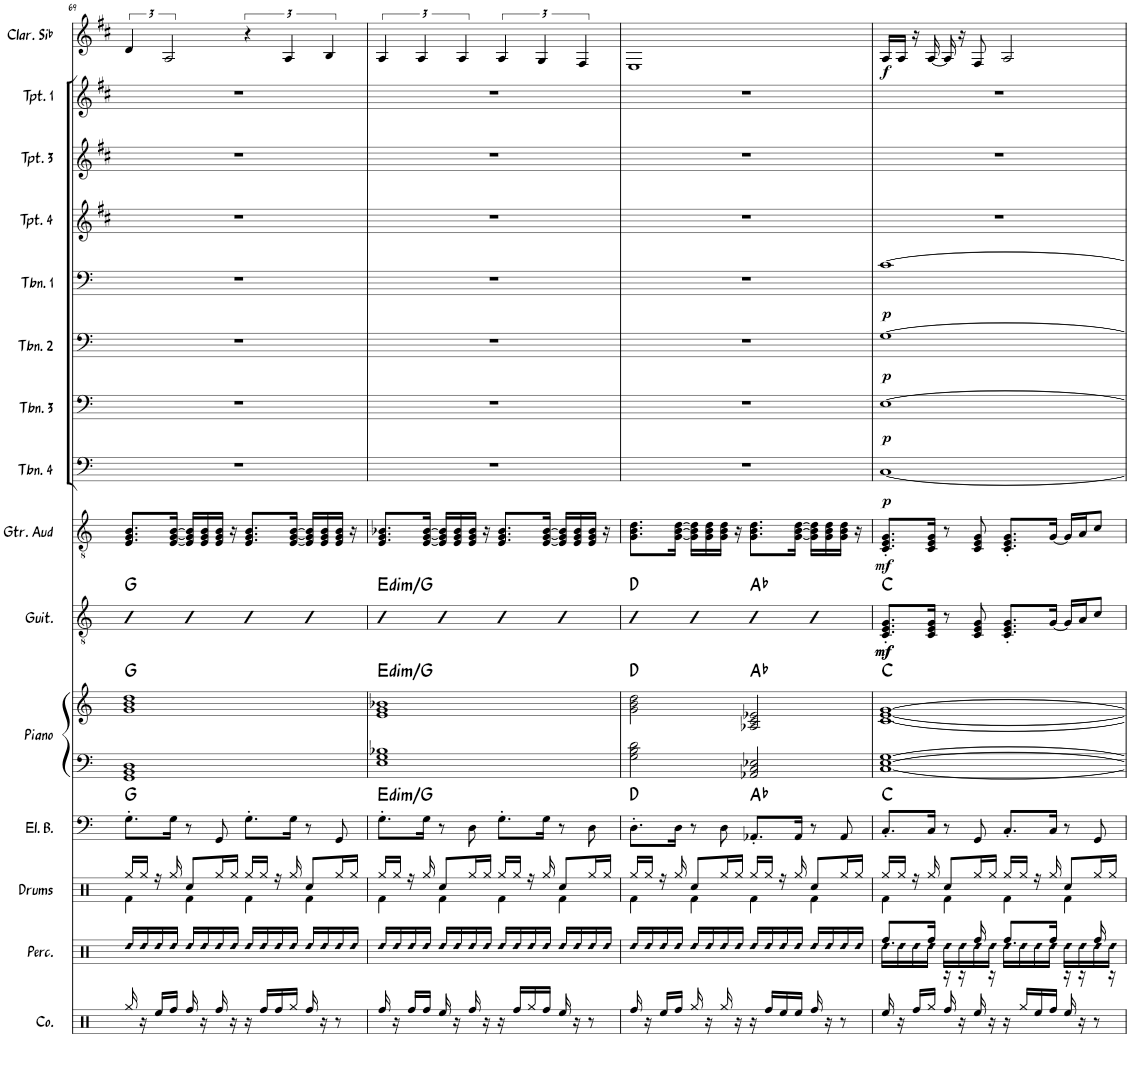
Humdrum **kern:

**kern	**kern	**kern	**kern	**harte	**kern	**kern	**harte	**kern	**dynam	**harte	**kern	**dynam	**kern	**dynam	**kern	**dynam	**kern	**dynam	**kern	**dynam	**kern	**kern	**kern	**kern	**dynam
*part15	*part14	*part13	*part12	*part12	*part11	*part11	*part11	*part10	*part10	*part10	*part9	*part9	*part8	*part8	*part7	*part7	*part6	*part6	*part5	*part5	*part4	*part3	*part2	*part1	*part1
*staff16	*staff15	*staff14	*staff13	*	*staff12	*staff11	*	*staff10	*staff10	*	*staff9	*staff9	*staff8	*staff8	*staff7	*staff7	*staff6	*staff6	*staff5	*staff5	*staff4	*staff3	*staff2	*staff1	*staff1
*I"Congas	*I"Percussion	*I"Drums	*I"Electric Bass	*	*I"Piano	*	*	*I"Guitar	*	*	*I"Guitar Audio	*	*I"Trombone 4	*	*I"Trombone 3	*	*I"Trombone 2	*	*I"Trombone 1	*	*I"Trumpet 4	*I"Trumpet 3	*I"Trumpet 1	*I"Clarinette en Sib	*
*I'Co.	*I'Perc.	*I'Drums	*I'El. B.	*	*I'Piano	*	*	*I'Guit.	*	*	*I'Gtr. Aud	*	*I'Tbn. 4	*	*I'Tbn. 3	*	*I'Tbn. 2	*	*I'Tbn. 1	*	*I'Tpt. 4	*I'Tpt. 3	*I'Tpt. 1	*I'Clar. Sib	*
!!LO:PB:g=z
*clefX	*clefX	*clefX	*clefF4	*	*clefF4	*clefG2	*	*clefGv2	*	*	*clefGv2	*	*clefF4	*	*clefF4	*	*clefF4	*	*clefF4	*	*clefG2	*clefG2	*clefG2	*clefG2	*
*	*	*	*Trd7c12	*	*	*	*	*	*	*	*	*	*	*	*	*	*	*	*	*	*Trd1c2	*Trd1c2	*Trd1c2	*Trd1c2	*
*k[]	*k[]	*k[]	*k[]	*	*k[]	*k[]	*	*k[]	*	*	*k[]	*	*k[]	*	*k[]	*	*k[]	*	*k[]	*	*k[f#c#]	*k[f#c#]	*k[f#c#]	*k[f#c#]	*
*M4/4	*M4/4	*M4/4	*M4/4	*	*M4/4	*M4/4	*	*M4/4	*	*	*M4/4	*	*M4/4	*	*M4/4	*	*M4/4	*	*M4/4	*	*M4/4	*M4/4	*M4/4	*M4/4	*
=69	=69	=69	=69	=69	=69	=69	=69	=69	=69	=69	=69	=69	=69	=69	=69	=69	=69	=69	=69	=69	=69	=69	=69	=69	=69
!	!LO:N:head=diamond	!	!	!	!	!	!	!	!	!	!	!	!	!	!	!	!	!	!	!	!	!	!	!	!
*	*	*^	*	*	*	*	*	*	*	*	*	*	*	*	*	*	*	*	*	*	*	*	*	*	*
16Rgg/	16Rdd/LL	16Rgg/LL	4Rf\	8.G'\L	G:maj	1GG 1BB 1D	1g 1b 1dd	G:maj	4B	.	G:maj	8.E/ 8.G/ 8.B/L	.	1r	.	1r	.	1r	.	1r	.	1r	1r	1r	6d/	.
!	!LO:N:head=diamond	!	!	!	!	!	!	!	!	!	!	!	!	!	!	!	!	!	!	!	!	!	!	!	!	!
16r	16Rdd/	16Rgg/JJ	.	.	.	.	.	.	.	.	.	.	.	.	.	.	.	.	.	.	.	.	.	.	.	.
!	!LO:N:head=diamond	!	!	!	!	!	!	!	!	!	!	!	!	!	!	!	!	!	!	!	!	!	!	!	!	!
16Ree/LL	16Rdd/	16r	.	.	.	.	.	.	.	.	.	.	.	.	.	.	.	.	.	.	.	.	.	.	.	.
.	.	.	.	.	.	.	.	.	.	.	.	.	.	.	.	.	.	.	.	.	.	.	.	.	3A/	.
!	!LO:N:head=diamond	!	!	!	!	!	!	!	!	!	!	!	!	!	!	!	!	!	!	!	!	!	!	!	!	!
16Rff/JJ	16Rdd/JJ	16Rgg/	.	16G\Jk	.	.	.	.	.	.	.	[16E/ [16G/ [16B/Jk	.	.	.	.	.	.	.	.	.	.	.	.	.	.
!	!LO:N:head=diamond	!	!	!	!	!	!	!	!	!	!	!	!	!	!	!	!	!	!	!	!	!	!	!	!	!
16Rff/	16Rdd/LL	8Rcc/L	4Rf\	8r	.	.	.	.	4B	.	.	16E/] 16G/] 16B/]LL	.	.	.	.	.	.	.	.	.	.	.	.	.	.
!	!LO:N:head=diamond	!	!	!	!	!	!	!	!	!	!	!	!	!	!	!	!	!	!	!	!	!	!	!	!	!
16r	16Rdd/	.	.	.	.	.	.	.	.	.	.	16E/ 16G/ 16B/	.	.	.	.	.	.	.	.	.	.	.	.	.	.
!	!LO:N:head=diamond	!	!	!	!	!	!	!	!	!	!	!	!	!	!	!	!	!	!	!	!	!	!	!	!	!
16Rff/	16Rdd/	16Rgg/L	.	8GG/	.	.	.	.	.	.	.	16E/ 16G/ 16B/JJ	.	.	.	.	.	.	.	.	.	.	.	.	.	.
!	!LO:N:head=diamond	!	!	!	!	!	!	!	!	!	!	!	!	!	!	!	!	!	!	!	!	!	!	!	!	!
16r	16Rdd/JJ	16Rgg/JJ	.	.	.	.	.	.	.	.	.	16r	.	.	.	.	.	.	.	.	.	.	.	.	.	.
!	!LO:N:head=diamond	!	!	!	!	!	!	!	!	!	!	!	!	!	!	!	!	!	!	!	!	!	!	!	!	!
16r	16Rdd/LL	16Rgg/LL	4Rf\	8.G'\L	.	.	.	.	4B	.	.	8.E/ 8.G/ 8.B/L	.	.	.	.	.	.	.	.	.	.	.	.	6r	.
!	!LO:N:head=diamond	!	!	!	!	!	!	!	!	!	!	!	!	!	!	!	!	!	!	!	!	!	!	!	!	!
16Rff/LL	16Rdd/	16Rgg/JJ	.	.	.	.	.	.	.	.	.	.	.	.	.	.	.	.	.	.	.	.	.	.	.	.
!	!LO:N:head=diamond	!	!	!	!	!	!	!	!	!	!	!	!	!	!	!	!	!	!	!	!	!	!	!	!	!
16Rff/	16Rdd/	16r	.	.	.	.	.	.	.	.	.	.	.	.	.	.	.	.	.	.	.	.	.	.	.	.
.	.	.	.	.	.	.	.	.	.	.	.	.	.	.	.	.	.	.	.	.	.	.	.	.	6A/	.
!	!LO:N:head=diamond	!	!	!	!	!	!	!	!	!	!	!	!	!	!	!	!	!	!	!	!	!	!	!	!	!
16Rgg/JJ	16Rdd/JJ	16Rgg/	.	16G\Jk	.	.	.	.	.	.	.	[16E/ [16G/ [16B/Jk	.	.	.	.	.	.	.	.	.	.	.	.	.	.
!	!LO:N:head=diamond	!	!	!	!	!	!	!	!	!	!	!	!	!	!	!	!	!	!	!	!	!	!	!	!	!
16Rff/	16Rdd/LL	8Rcc/L	4Rf\	8r	.	.	.	.	4B	.	.	16E/] 16G/] 16B/]LL	.	.	.	.	.	.	.	.	.	.	.	.	.	.
!	!LO:N:head=diamond	!	!	!	!	!	!	!	!	!	!	!	!	!	!	!	!	!	!	!	!	!	!	!	!	!
16r	16Rdd/	.	.	.	.	.	.	.	.	.	.	16E/ 16G/ 16B/	.	.	.	.	.	.	.	.	.	.	.	.	.	.
.	.	.	.	.	.	.	.	.	.	.	.	.	.	.	.	.	.	.	.	.	.	.	.	.	6B/	.
!	!LO:N:head=diamond	!	!	!	!	!	!	!	!	!	!	!	!	!	!	!	!	!	!	!	!	!	!	!	!	!
8r	16Rdd/	16Rgg/L	.	8GG/	.	.	.	.	.	.	.	16E/ 16G/ 16B/JJ	.	.	.	.	.	.	.	.	.	.	.	.	.	.
!	!LO:N:head=diamond	!	!	!	!	!	!	!	!	!	!	!	!	!	!	!	!	!	!	!	!	!	!	!	!	!
.	16Rdd/JJ	16Rgg/JJ	.	.	.	.	.	.	.	.	.	16r	.	.	.	.	.	.	.	.	.	.	.	.	.	.
=70	=70	=70	=70	=70	=70	=70	=70	=70	=70	=70	=70	=70	=70	=70	=70	=70	=70	=70	=70	=70	=70	=70	=70	=70	=70	=70
!	!LO:N:head=diamond	!	!	!	!LO:H:kt=dim	!	!	!LO:H:kt=dim	!	!	!LO:H:kt=dim	!	!	!	!	!	!	!	!	!	!	!	!	!	!	!
16Rff/	16Rdd/LL	16Rgg/LL	4Rf\	8.G'\L	E:dim/b3	1E 1G 1B-X	1e 1g 1b-X	E:dim/b3	4G	.	E:dim/b3	8.E/ 8.G/ 8.B-X/L	.	1r	.	1r	.	1r	.	1r	.	1r	1r	1r	6A/	.
!	!LO:N:head=diamond	!	!	!	!	!	!	!	!	!	!	!	!	!	!	!	!	!	!	!	!	!	!	!	!	!
16r	16Rdd/	16Rgg/JJ	.	.	.	.	.	.	.	.	.	.	.	.	.	.	.	.	.	.	.	.	.	.	.	.
!	!LO:N:head=diamond	!	!	!	!	!	!	!	!	!	!	!	!	!	!	!	!	!	!	!	!	!	!	!	!	!
16Rff/LL	16Rdd/	16r	.	.	.	.	.	.	.	.	.	.	.	.	.	.	.	.	.	.	.	.	.	.	.	.
.	.	.	.	.	.	.	.	.	.	.	.	.	.	.	.	.	.	.	.	.	.	.	.	.	6A/	.
!	!LO:N:head=diamond	!	!	!	!	!	!	!	!	!	!	!	!	!	!	!	!	!	!	!	!	!	!	!	!	!
16Rff/JJ	16Rdd/JJ	16Rgg/	.	16G\Jk	.	.	.	.	.	.	.	[16E/ [16G/ [16B-/Jk	.	.	.	.	.	.	.	.	.	.	.	.	.	.
!	!LO:N:head=diamond	!	!	!	!	!	!	!	!	!	!	!	!	!	!	!	!	!	!	!	!	!	!	!	!	!
16Ree/	16Rdd/LL	8Rcc/L	4Rf\	8r	.	.	.	.	4Bn	.	.	16E/] 16G/] 16B-/]LL	.	.	.	.	.	.	.	.	.	.	.	.	.	.
!	!LO:N:head=diamond	!	!	!	!	!	!	!	!	!	!	!	!	!	!	!	!	!	!	!	!	!	!	!	!	!
16r	16Rdd/	.	.	.	.	.	.	.	.	.	.	16E/ 16G/ 16B-/	.	.	.	.	.	.	.	.	.	.	.	.	.	.
.	.	.	.	.	.	.	.	.	.	.	.	.	.	.	.	.	.	.	.	.	.	.	.	.	6A/	.
!	!LO:N:head=diamond	!	!	!	!	!	!	!	!	!	!	!	!	!	!	!	!	!	!	!	!	!	!	!	!	!
16Rff/	16Rdd/	16Rgg/L	.	8D\	.	.	.	.	.	.	.	16E/ 16G/ 16B-/JJ	.	.	.	.	.	.	.	.	.	.	.	.	.	.
!	!LO:N:head=diamond	!	!	!	!	!	!	!	!	!	!	!	!	!	!	!	!	!	!	!	!	!	!	!	!	!
16r	16Rdd/JJ	16Rgg/JJ	.	.	.	.	.	.	.	.	.	16r	.	.	.	.	.	.	.	.	.	.	.	.	.	.
!	!LO:N:head=diamond	!	!	!	!	!	!	!	!	!	!	!	!	!	!	!	!	!	!	!	!	!	!	!	!	!
16r	16Rdd/LL	16Rgg/LL	4Rf\	8.G'\L	.	.	.	.	4B	.	.	8.E/ 8.G/ 8.B-/L	.	.	.	.	.	.	.	.	.	.	.	.	6A/	.
!	!LO:N:head=diamond	!	!	!	!	!	!	!	!	!	!	!	!	!	!	!	!	!	!	!	!	!	!	!	!	!
16Rff/LL	16Rdd/	16Rgg/JJ	.	.	.	.	.	.	.	.	.	.	.	.	.	.	.	.	.	.	.	.	.	.	.	.
!	!LO:N:head=diamond	!	!	!	!	!	!	!	!	!	!	!	!	!	!	!	!	!	!	!	!	!	!	!	!	!
16Rgg/	16Rdd/	16r	.	.	.	.	.	.	.	.	.	.	.	.	.	.	.	.	.	.	.	.	.	.	.	.
.	.	.	.	.	.	.	.	.	.	.	.	.	.	.	.	.	.	.	.	.	.	.	.	.	6G/	.
!	!LO:N:head=diamond	!	!	!	!	!	!	!	!	!	!	!	!	!	!	!	!	!	!	!	!	!	!	!	!	!
16Rff/JJ	16Rdd/JJ	16Rgg/	.	16G\Jk	.	.	.	.	.	.	.	[16E/ [16G/ [16B-/Jk	.	.	.	.	.	.	.	.	.	.	.	.	.	.
!	!LO:N:head=diamond	!	!	!	!	!	!	!	!	!	!	!	!	!	!	!	!	!	!	!	!	!	!	!	!	!
16Ree/	16Rdd/LL	8Rcc/L	4Rf\	8r	.	.	.	.	4B	.	.	16E/] 16G/] 16B-/]LL	.	.	.	.	.	.	.	.	.	.	.	.	.	.
!	!LO:N:head=diamond	!	!	!	!	!	!	!	!	!	!	!	!	!	!	!	!	!	!	!	!	!	!	!	!	!
16r	16Rdd/	.	.	.	.	.	.	.	.	.	.	16E/ 16G/ 16B-/	.	.	.	.	.	.	.	.	.	.	.	.	.	.
.	.	.	.	.	.	.	.	.	.	.	.	.	.	.	.	.	.	.	.	.	.	.	.	.	6F#/	.
!	!LO:N:head=diamond	!	!	!	!	!	!	!	!	!	!	!	!	!	!	!	!	!	!	!	!	!	!	!	!	!
8r	16Rdd/	16Rgg/L	.	8D\	.	.	.	.	.	.	.	16E/ 16G/ 16B-/JJ	.	.	.	.	.	.	.	.	.	.	.	.	.	.
!	!LO:N:head=diamond	!	!	!	!	!	!	!	!	!	!	!	!	!	!	!	!	!	!	!	!	!	!	!	!	!
.	16Rdd/JJ	16Rgg/JJ	.	.	.	.	.	.	.	.	.	16r	.	.	.	.	.	.	.	.	.	.	.	.	.	.
=71	=71	=71	=71	=71	=71	=71	=71	=71	=71	=71	=71	=71	=71	=71	=71	=71	=71	=71	=71	=71	=71	=71	=71	=71	=71	=71
!	!LO:N:head=diamond	!	!	!	!	!	!	!	!	!	!	!	!	!	!	!	!	!	!	!	!	!	!	!	!	!
16Rff/	16Rdd/LL	16Rgg/LL	4Rf\	8.D'\L	D:maj	2G\ 2B\ 2d\	2g\ 2b\ 2dd\	D:maj	4B	.	D:maj	8.G\ 8.B\ 8.d\L	.	1r	.	1r	.	1r	.	1r	.	1r	1r	1r	1E	.
!	!LO:N:head=diamond	!	!	!	!	!	!	!	!	!	!	!	!	!	!	!	!	!	!	!	!	!	!	!	!	!
16r	16Rdd/	16Rgg/JJ	.	.	.	.	.	.	.	.	.	.	.	.	.	.	.	.	.	.	.	.	.	.	.	.
!	!LO:N:head=diamond	!	!	!	!	!	!	!	!	!	!	!	!	!	!	!	!	!	!	!	!	!	!	!	!	!
16Ree/LL	16Rdd/	16r	.	.	.	.	.	.	.	.	.	.	.	.	.	.	.	.	.	.	.	.	.	.	.	.
!	!LO:N:head=diamond	!	!	!	!	!	!	!	!	!	!	!	!	!	!	!	!	!	!	!	!	!	!	!	!	!
16Rff/JJ	16Rdd/JJ	16Rgg/	.	16D\Jk	.	.	.	.	.	.	.	[16G\ [16B\ [16d\Jk	.	.	.	.	.	.	.	.	.	.	.	.	.	.
!	!LO:N:head=diamond	!	!	!	!	!	!	!	!	!	!	!	!	!	!	!	!	!	!	!	!	!	!	!	!	!
16Rgg/	16Rdd/LL	8Rcc/L	4Rf\	8r	.	.	.	.	4B	.	.	16G\] 16B\] 16d\]LL	.	.	.	.	.	.	.	.	.	.	.	.	.	.
!	!LO:N:head=diamond	!	!	!	!	!	!	!	!	!	!	!	!	!	!	!	!	!	!	!	!	!	!	!	!	!
16r	16Rdd/	.	.	.	.	.	.	.	.	.	.	16G\ 16B\ 16d\	.	.	.	.	.	.	.	.	.	.	.	.	.	.
!	!LO:N:head=diamond	!	!	!	!	!	!	!	!	!	!	!	!	!	!	!	!	!	!	!	!	!	!	!	!	!
16Rgg/	16Rdd/	16Rgg/L	.	8D\	.	.	.	.	.	.	.	16G\ 16B\ 16d\JJ	.	.	.	.	.	.	.	.	.	.	.	.	.	.
!	!LO:N:head=diamond	!	!	!	!	!	!	!	!	!	!	!	!	!	!	!	!	!	!	!	!	!	!	!	!	!
16r	16Rdd/JJ	16Rgg/JJ	.	.	.	.	.	.	.	.	.	16r	.	.	.	.	.	.	.	.	.	.	.	.	.	.
!	!LO:N:head=diamond	!	!	!	!	!	!	!	!	!	!	!	!	!	!	!	!	!	!	!	!	!	!	!	!	!
16r	16Rdd/LL	16Rgg/LL	4Rf\	8.AA-X'/L	Ab:maj	2AA-X/ 2C/ 2E-X/	2A-X/ 2c/ 2e-X/	Ab:maj	4B	.	Ab:maj	8.G\ 8.B\ 8.d\L	.	.	.	.	.	.	.	.	.	.	.	.	.	.
!	!LO:N:head=diamond	!	!	!	!	!	!	!	!	!	!	!	!	!	!	!	!	!	!	!	!	!	!	!	!	!
16Rff/LL	16Rdd/	16Rgg/JJ	.	.	.	.	.	.	.	.	.	.	.	.	.	.	.	.	.	.	.	.	.	.	.	.
!	!LO:N:head=diamond	!	!	!	!	!	!	!	!	!	!	!	!	!	!	!	!	!	!	!	!	!	!	!	!	!
16Ree/	16Rdd/	16r	.	.	.	.	.	.	.	.	.	.	.	.	.	.	.	.	.	.	.	.	.	.	.	.
!	!LO:N:head=diamond	!	!	!	!	!	!	!	!	!	!	!	!	!	!	!	!	!	!	!	!	!	!	!	!	!
16Ree/JJ	16Rdd/JJ	16Rgg/	.	16AA-/Jk	.	.	.	.	.	.	.	[16G\ [16B\ [16d\Jk	.	.	.	.	.	.	.	.	.	.	.	.	.	.
!	!LO:N:head=diamond	!	!	!	!	!	!	!	!	!	!	!	!	!	!	!	!	!	!	!	!	!	!	!	!	!
16Rff/	16Rdd/LL	8Rcc/L	4Rf\	8r	.	.	.	.	4B	.	.	16G\] 16B\] 16d\]LL	.	.	.	.	.	.	.	.	.	.	.	.	.	.
!	!LO:N:head=diamond	!	!	!	!	!	!	!	!	!	!	!	!	!	!	!	!	!	!	!	!	!	!	!	!	!
16r	16Rdd/	.	.	.	.	.	.	.	.	.	.	16G\ 16B\ 16d\	.	.	.	.	.	.	.	.	.	.	.	.	.	.
!	!LO:N:head=diamond	!	!	!	!	!	!	!	!	!	!	!	!	!	!	!	!	!	!	!	!	!	!	!	!	!
8r	16Rdd/	16Rgg/L	.	8AA-/	.	.	.	.	.	.	.	16G\ 16B\ 16d\JJ	.	.	.	.	.	.	.	.	.	.	.	.	.	.
!	!LO:N:head=diamond	!	!	!	!	!	!	!	!	!	!	!	!	!	!	!	!	!	!	!	!	!	!	!	!	!
.	16Rdd/JJ	16Rgg/JJ	.	.	.	.	.	.	.	.	.	16r	.	.	.	.	.	.	.	.	.	.	.	.	.	.
=72	=72	=72	=72	=72	=72	=72	=72	=72	=72	=72	=72	=72	=72	=72	=72	=72	=72	=72	=72	=72	=72	=72	=72	=72	=72	=72
!	!LO:N:head=diamond	!	!	!	!	!	!	!	!	!LO:DY:b	!	!	!	!	!	!	!	!	!	!	!	!	!	!	!	!
*	*^	*	*	*	*	*	*	*	*	*	*	*	*	*	*	*	*	*	*	*	*	*	*	*	*	*
!	!	!	!	!	!	!	!	!	!	!	!LO:DY:n=1:b	!	!	!LO:DY:b	!	!LO:DY:b	!	!LO:DY:b	!	!LO:DY:b	!	!LO:DY:b	!	!	!	!	!LO:DY:b
16Ree/	16Rdd\LL	8.Rff/L	16Rgg/LL	4Rf\	8.C'/L	C:maj	[1C [1E [1G	[1c [1e [1g	C:maj	8.C/' 8.E/' 8.G/'L	mf mf	C:maj	8.C/' 8.E/' 8.G/'L	mf	[1C	p	[1E	p	[1G	p	[1c	p	1r	1r	1r	16A/LL	f
!	!LO:N:head=diamond	!	!	!	!	!	!	!	!	!	!	!	!	!	!	!	!	!	!	!	!	!	!	!	!	!	!
16r	16Rdd\	.	16Rgg/JJ	.	.	.	.	.	.	.	.	.	.	.	.	.	.	.	.	.	.	.	.	.	.	16A/JJ	.
!	!LO:N:head=diamond	!	!	!	!	!	!	!	!	!	!	!	!	!	!	!	!	!	!	!	!	!	!	!	!	!	!
16Rff/LL	16Rdd\	.	16r	.	.	.	.	.	.	.	.	.	.	.	.	.	.	.	.	.	.	.	.	.	.	16r	.
!	!LO:N:head=diamond	!	!	!	!	!	!	!	!	!	!	!	!	!	!	!	!	!	!	!	!	!	!	!	!	!	!
16Rgg/JJ	16Rdd\JJ	16Rff/Jk	16Rgg/	.	16C/Jk	.	.	.	.	16C/ 16E/ 16G/Jk	.	.	16C/ 16E/ 16G/Jk	.	.	.	.	.	.	.	.	.	.	.	.	[16A/	.
!	!LO:N:head=diamond	!	!	!	!	!	!	!	!	!	!	!	!	!	!	!	!	!	!	!	!	!	!	!	!	!	!
16Rff/	16Rdd\LL	16r	8Rcc/L	4Rf\	8r	.	.	.	.	8r	.	.	8r	.	.	.	.	.	.	.	.	.	.	.	.	16A/]	.
!	!LO:N:head=diamond	!	!	!	!	!	!	!	!	!	!	!	!	!	!	!	!	!	!	!	!	!	!	!	!	!	!
16r	16Rdd\	16r	.	.	.	.	.	.	.	.	.	.	.	.	.	.	.	.	.	.	.	.	.	.	.	16r	.
!	!LO:N:head=diamond	!	!	!	!	!	!	!	!	!	!	!	!	!	!	!	!	!	!	!	!	!	!	!	!	!	!
16Ree/	16Rdd\	16Rff/	16Rgg/L	.	8GG/	.	.	.	.	8C/ 8E/ 8G/	.	.	8C/ 8E/ 8G/	.	.	.	.	.	.	.	.	.	.	.	.	8F#/	.
!	!LO:N:head=diamond	!	!	!	!	!	!	!	!	!	!	!	!	!	!	!	!	!	!	!	!	!	!	!	!	!	!
16r	16Rdd\JJ	16r	16Rgg/JJ	.	.	.	.	.	.	.	.	.	.	.	.	.	.	.	.	.	.	.	.	.	.	.	.
!	!LO:N:head=diamond	!	!	!	!	!	!	!	!	!	!	!	!	!	!	!	!	!	!	!	!	!	!	!	!	!	!
16r	16Rdd\LL	8.Rff/L	16Rgg/LL	4Rf\	8.C'/L	.	.	.	.	8.C/' 8.E/' 8.G/'L	.	.	8.C/' 8.E/' 8.G/'L	.	.	.	.	.	.	.	.	.	.	.	.	2A/	.
!	!LO:N:head=diamond	!	!	!	!	!	!	!	!	!	!	!	!	!	!	!	!	!	!	!	!	!	!	!	!	!	!
16Rgg/LL	16Rdd\	.	16Rgg/JJ	.	.	.	.	.	.	.	.	.	.	.	.	.	.	.	.	.	.	.	.	.	.	.	.
!	!LO:N:head=diamond	!	!	!	!	!	!	!	!	!	!	!	!	!	!	!	!	!	!	!	!	!	!	!	!	!	!
16Ree/	16Rdd\	.	16r	.	.	.	.	.	.	.	.	.	.	.	.	.	.	.	.	.	.	.	.	.	.	.	.
!	!LO:N:head=diamond	!	!	!	!	!	!	!	!	!	!	!	!	!	!	!	!	!	!	!	!	!	!	!	!	!	!
16Rff/JJ	16Rdd\JJ	16Rff/Jk	16Rgg/	.	16C/Jk	.	.	.	.	[16G/Jk	.	.	[16G/Jk	.	.	.	.	.	.	.	.	.	.	.	.	.	.
!	!LO:N:head=diamond	!	!	!	!	!	!	!	!	!	!	!	!	!	!	!	!	!	!	!	!	!	!	!	!	!	!
16Ree/	16Rdd\LL	16r	8Rcc/L	4Rf\	8r	.	.	.	.	16G/LL]	.	.	16G/LL]	.	.	.	.	.	.	.	.	.	.	.	.	.	.
!	!LO:N:head=diamond	!	!	!	!	!	!	!	!	!	!	!	!	!	!	!	!	!	!	!	!	!	!	!	!	!	!
16r	16Rdd\	16r	.	.	.	.	.	.	.	16An/J	.	.	16A/J	.	.	.	.	.	.	.	.	.	.	.	.	.	.
!	!LO:N:head=diamond	!	!	!	!	!	!	!	!	!	!	!	!	!	!	!	!	!	!	!	!	!	!	!	!	!	!
8r	16Rdd\	16Rff/	16Rgg/L	.	8GG/	.	.	.	.	8c/J	.	.	8c/J	.	.	.	.	.	.	.	.	.	.	.	.	.	.
!	!LO:N:head=diamond	!	!	!	!	!	!	!	!	!	!	!	!	!	!	!	!	!	!	!	!	!	!	!	!	!	!
.	16Rdd\JJ	16r	16Rgg/JJ	.	.	.	.	.	.	.	.	.	.	.	.	.	.	.	.	.	.	.	.	.	.	.	.
*	*v	*v	*	*	*	*	*	*	*	*	*	*	*	*	*	*	*	*	*	*	*	*	*	*	*	*	*
*	*	*v	*v	*	*	*	*	*	*	*	*	*	*	*	*	*	*	*	*	*	*	*	*	*	*	*
=	=	=	=	=	=	=	=	=	=	=	=	=	=	=	=	=	=	=	=	=	=	=	=	=	=
*-	*-	*-	*-	*-	*-	*-	*-	*-	*-	*-	*-	*-	*-	*-	*-	*-	*-	*-	*-	*-	*-	*-	*-	*-	*-
